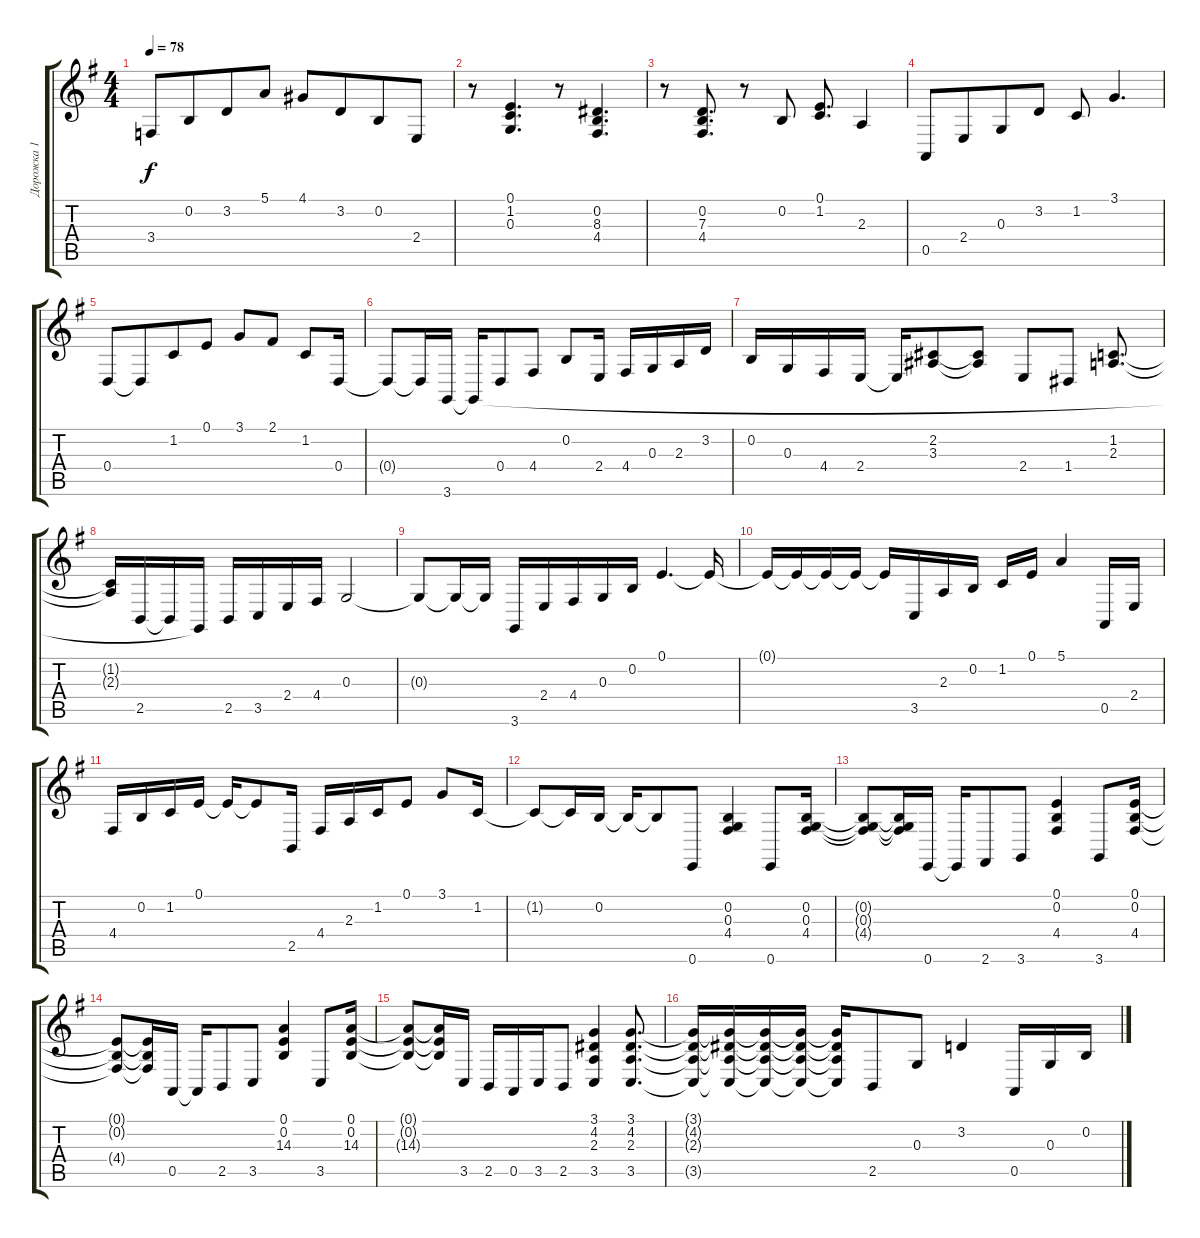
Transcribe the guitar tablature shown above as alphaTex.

\track ("Дорожка 1" "Дорожка 1") {instrument acousticgrandpiano}
\staff {score tabs}
\tuning (E4 B3 G3 D3 A2 E2) {hide}
\ts (4 4)
\tempo 78
\clef g2
\ks g
3.4.8{dy f} 0.2.8{beam merge} 3.2.8 5.1.8 4.1.8 3.2.8{beam merge} 0.2.8 2.4.8 |
r.8 (0.1 1.2 0.3).4{d} r.8 (0.2 8.3 4.4).4{d} |
r.8 (0.2 7.3 4.4).8{d} r.8 0.2.8 (0.1 1.2).8{d} 2.3.4 |
0.5.8 2.4.8{beam merge} 0.3.8 3.2.8 1.2.8 3.1.4{d} |
0.4.8 0.4{t}.8{beam merge} 1.2.8{beam merge} 0.1.8 3.1.8 2.1.8 1.2.8 0.4.16 |
0.4{t}.8 0.4{t}.16 3.6.16 3.6{t}.16 0.4.8{beam merge} 4.4.8 0.2.8 2.4.16 4.4.16 0.3.16 2.3.16 3.2.16 |
0.2.16 0.3.16 4.4.16 2.4.16 2.4{t}.16 (2.2 3.3).8 (2.2{t} 3.3{t}).8 2.4.8 1.4.8 (1.2 2.3).8{d} |
(1.2{t} 2.3{t}).16 2.5.16 2.5{t}.16 3.6{t}.16 2.5.16 3.5.16 2.4.16{beam merge} 4.4.16 0.3.2 |
0.3{t}.8 0.3{t}.16 0.3{t}.16 3.6.16 2.4.16 4.4.16 0.3.16{beam merge} 0.2.16 0.1.4{d} 0.1{t}.16 |
0.1{t}.16 0.1{t}.16 0.1{t}.16 0.1{t}.16 0.1{t}.16 3.5.16 2.3.16 0.2.16 1.2.16{beam merge} 0.1.16 5.1.4 0.5.16 2.4.16 |
4.4.16{beam merge} 0.2.16 1.2.16 0.1.16 0.1{t}.16 0.1{t}.8 2.5.16 4.4.16 2.3.16 1.2.16 0.1.8 3.1.8 1.2.16 |
1.2{t}.8 1.2{t}.16 0.2.16 0.2{t}.16 0.2{t}.8 0.6.8 (0.2 0.3 4.4).4 0.6.8 (0.2 0.3 4.4).16 |
(0.2{t} 0.3{t} 4.4{t}).8 (0.2{t} 0.3{t} 4.4{t}).16 0.6.16 0.6{t}.16 2.6.8 3.6.8 (0.1 0.2 4.4).4 3.6.8 (0.1 0.2 4.4).16 |
(0.1{t} 0.2{t} 4.4{t}).8 (0.1{t} 0.2{t} 4.4{t}).16 0.5.16 0.5{t}.16 2.5.8 3.5.8 (0.1 0.2 14.3).4 3.5.8 (0.1 0.2 14.3).16 |
(0.1{t} 0.2{t} 14.3{t}).8 (0.1{t} 0.2{t} 14.3{t}).16 3.5.16 2.5.16 0.5.16 3.5.16 2.5.8 (3.1 4.2 2.3 3.5).4 (3.1 4.2 2.3 3.5).8{d} |
(3.1{t} 4.2{t} 2.3{t} 3.5{t}).16 (3.1{t} 4.2{t} 2.3{t} 3.5{t}).16 (3.1{t} 4.2{t} 2.3{t} 3.5{t}).16 (3.1{t} 4.2{t} 2.3{t} 3.5{t}).16 (3.1{t} 4.2{t} 2.3{t} 3.5{t}).16 2.5.8 0.3.8 3.2.4 0.5.16 0.3.16 0.2.16
